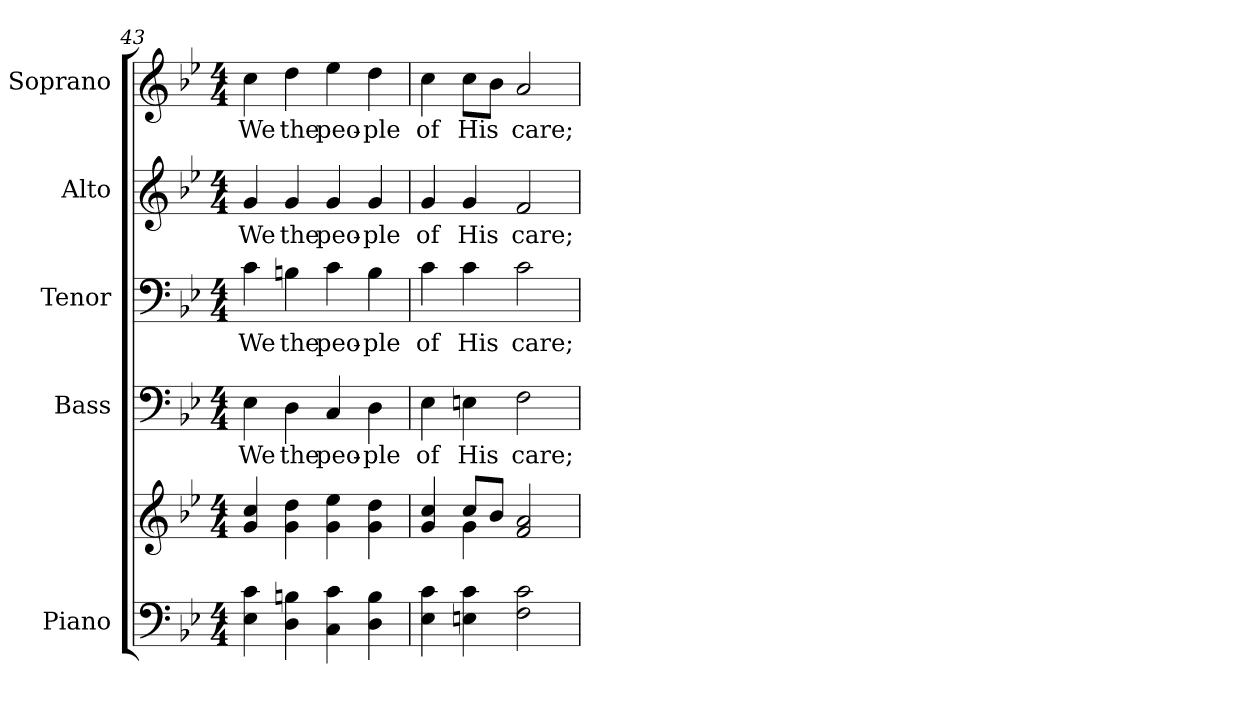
**kern	**kern	**kern	**text	**kern	**text	**kern	**text	**kern	**text
*part5	*part5	*part4	*part4	*part3	*part3	*part2	*part2	*part1	*part1
*staff6	*staff5	*staff4	*staff4	*staff3	*staff3	*staff2	*staff2	*staff1	*staff1
*I"Piano	*	*I"Bass	*	*I"Tenor	*	*I"Alto	*	*I"Soprano	*
*I'Pno.	*	*I'B.	*	*I'T.	*	*I'A.	*	*I'S.	*
*clefF4	*clefG2	*clefF4	*	*clefF4	*	*clefG2	*	*clefG2	*
*k[b-e-]	*k[b-e-]	*k[b-e-]	*	*k[b-e-]	*	*k[b-e-]	*	*k[b-e-]	*
*B-:	*B-:	*B-:	*	*B-:	*	*B-:	*	*B-:	*
*M4/4	*M4/4	*M4/4	*	*M4/4	*	*M4/4	*	*M4/4	*
=43	=43	=43	=43	=43	=43	=43	=43	=43	=43
!	!	!	!LO:LY:b:color=#000000	!	!	!	!	!	!
!	!	!	!	!	!LO:LY:b:color=#000000	!	!	!	!
!	!	!	!	!	!	!	!LO:LY:b:color=#000000	!	!
!	!	!	!	!	!	!	!	!	!LO:LY:b:color=#000000
4E-i\ 4ci	4gi/ 4cci	4E-i\	We	4ci\	We	4gi/	We	4cci\	We
!	!	!	!LO:LY:b:color=#000000	!	!	!	!	!	!
!	!	!	!	!	!LO:LY:b:color=#000000	!	!	!	!
!	!	!	!	!	!	!	!LO:LY:b:color=#000000	!	!
!	!	!	!	!	!	!	!	!	!LO:LY:b:color=#000000
4Di\ 4Bni	4gi\ 4ddi	4Di\	the	4Bni\	the	4gi/	the	4ddi\	the
!	!	!	!LO:LY:b:color=#000000	!	!	!	!	!	!
!	!	!	!	!	!LO:LY:b:color=#000000	!	!	!	!
!	!	!	!	!	!	!	!LO:LY:b:color=#000000	!	!
!	!	!	!	!	!	!	!	!	!LO:LY:b:color=#000000
4Ci\ 4ci	4gi\ 4ee-i	4Ci/	peo-	4ci\	peo-	4gi/	peo-	4ee-i\	peo-
!	!	!	!LO:LY:b:color=#000000	!	!	!	!	!	!
!	!	!	!	!	!LO:LY:b:color=#000000	!	!	!	!
!	!	!	!	!	!	!	!LO:LY:b:color=#000000	!	!
!	!	!	!	!	!	!	!	!	!LO:LY:b:color=#000000
4Di\ 4Bi	4gi\ 4ddi	4Di\	-ple	4Bi\	-ple	4gi/	-ple	4ddi\	-ple
=44	=44	=44	=44	=44	=44	=44	=44	=44	=44
*	*^	*	*	*	*	*	*	*	*
!	!	!	!	!LO:LY:b:color=#000000	!	!	!	!	!	!
!	!	!	!	!	!	!LO:LY:b:color=#000000	!	!	!	!
!	!	!	!	!	!	!	!	!LO:LY:b:color=#000000	!	!
!	!	!	!	!	!	!	!	!	!	!LO:LY:b:color=#000000
4E-i\ 4ci	4gi/ 4cci	4ryy	4E-i\	of	4ci\	of	4gi/	of	4cci\	of
!	!	!	!	!LO:LY:b:color=#000000	!	!	!	!	!	!
!	!	!	!	!	!	!LO:LY:b:color=#000000	!	!	!	!
!	!	!	!	!	!	!	!	!LO:LY:b:color=#000000	!	!
!	!	!	!	!	!	!	!	!	!	!LO:LY:b:color=#000000
4Eni\ 4ci	8cci/L	4gi\	4Eni\	His	4ci\	His	4gi/	His	8cci\L	His
.	8b-i/J	.	.	.	.	.	.	.	8b-i\J	.
!	!	!	!	!LO:LY:b:color=#000000	!	!	!	!	!	!
!	!	!	!	!	!	!LO:LY:b:color=#000000	!	!	!	!
!	!	!	!	!	!	!	!	!LO:LY:b:color=#000000	!	!
!	!	!	!	!	!	!	!	!	!	!LO:LY:b:color=#000000
2Fi\ 2ci	2fi/ 2ai	2ryy	2Fi\	care;	2ci\	care;	2fi/	care;	2ai/	care;
*	*v	*v	*	*	*	*	*	*	*	*
=	=	=	=	=	=	=	=	=	=
*-	*-	*-	*-	*-	*-	*-	*-	*-	*-
